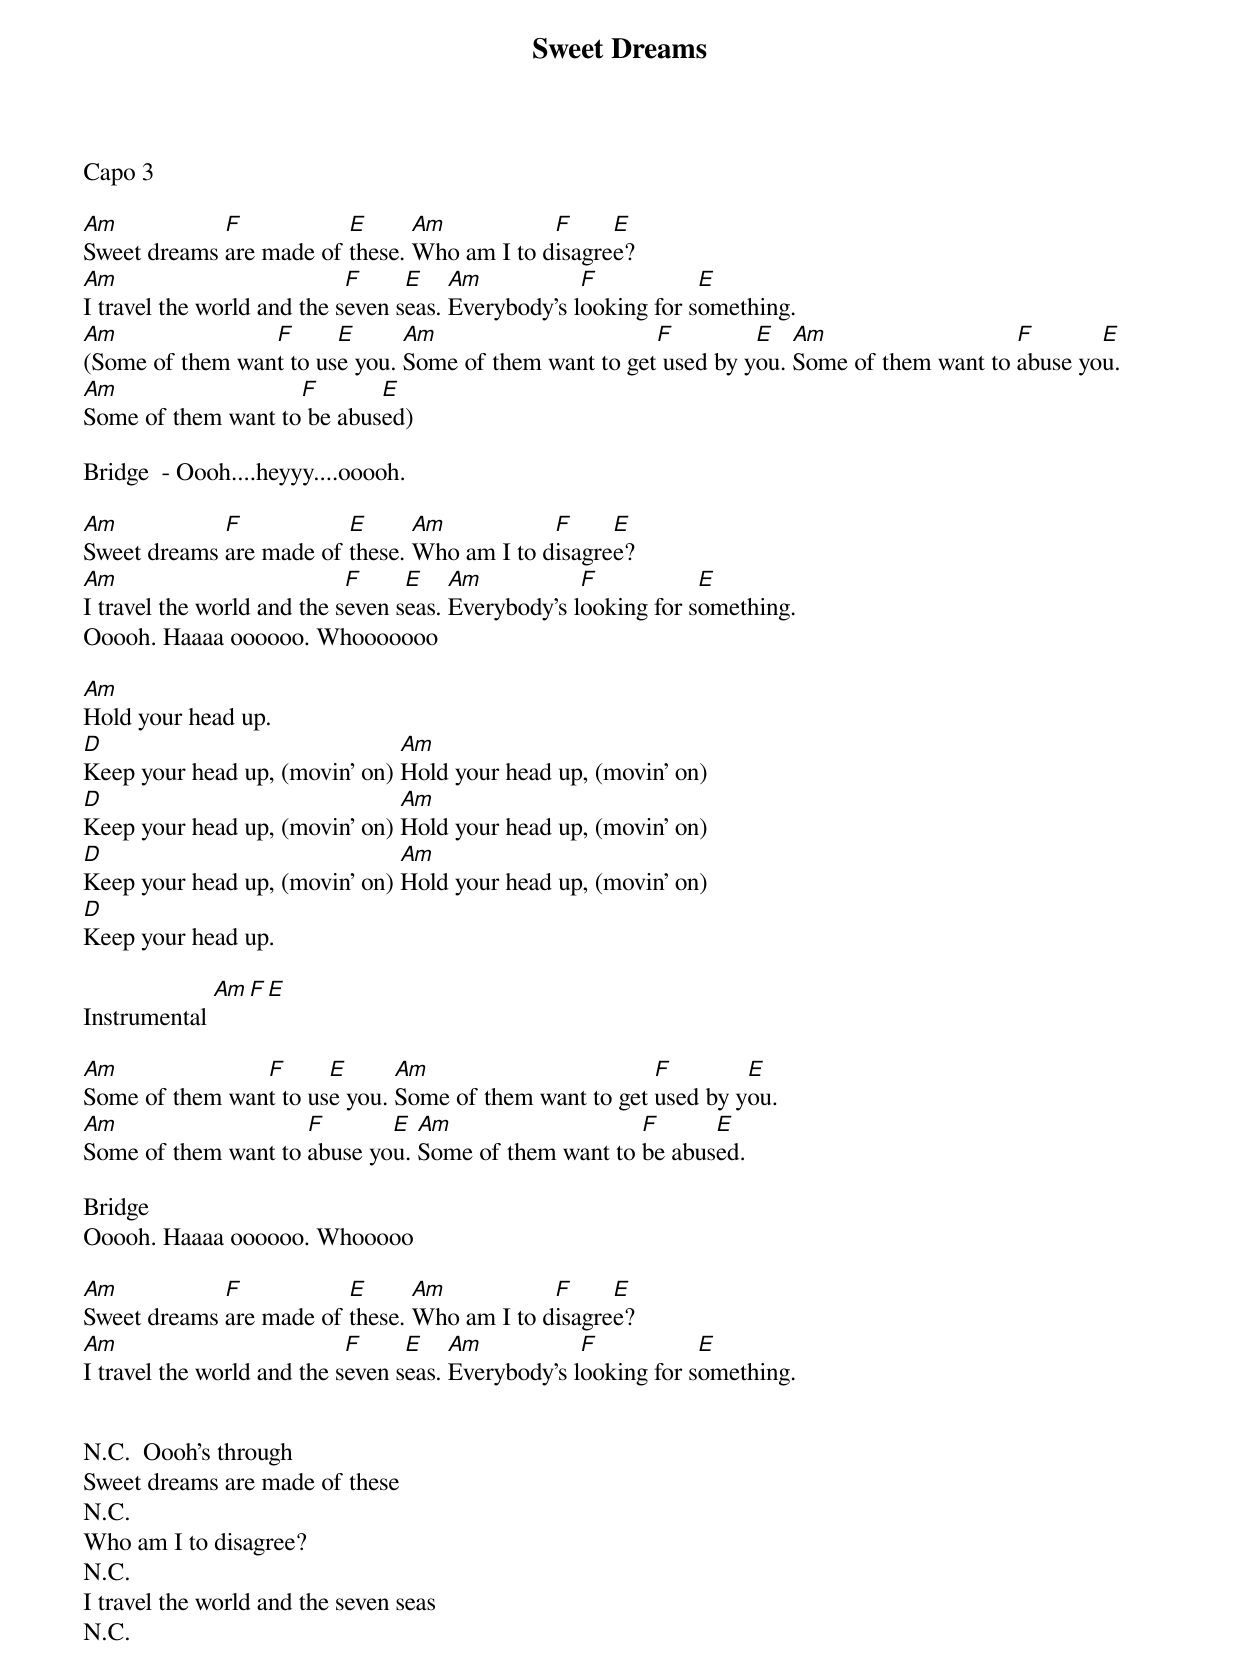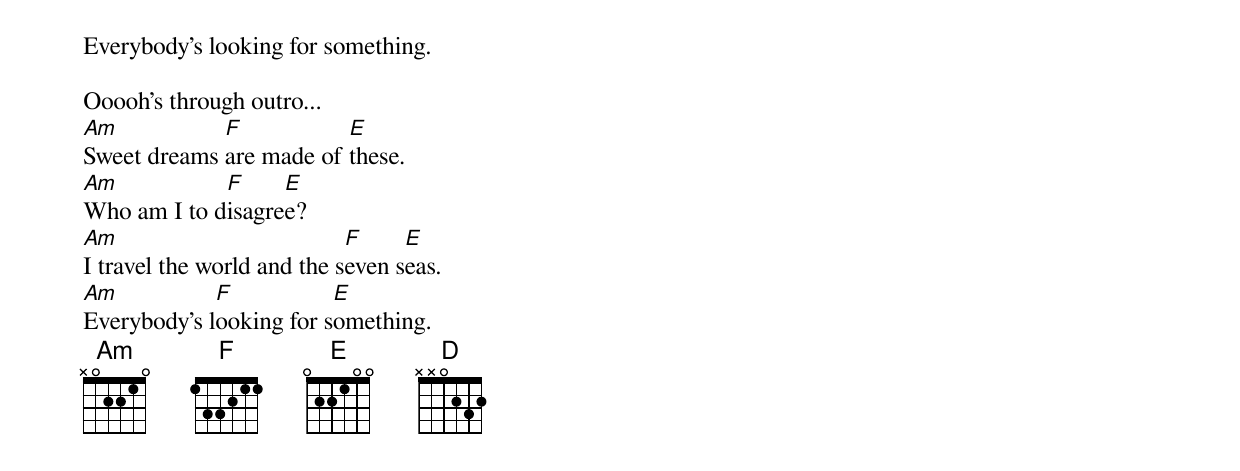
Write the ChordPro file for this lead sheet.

{title:Sweet Dreams}
Capo 3

[Am]Sweet dreams [F]are made of [E]these. [Am]Who am I to d[F]isagre[E]e?
[Am]I travel the world and the s[F]even s[E]eas. [Am]Everybody's l[F]ooking for s[E]omething.
[Am](Some of them wan[F]t to us[E]e you. [Am]Some of them want to get[F] used by y[E]ou. [Am]Some of them want to [F]abuse yo[E]u.
[Am]Some of them want to[F] be abus[E]ed)

Bridge  - Oooh....heyyy....ooooh.

[Am]Sweet dreams [F]are made of [E]these. [Am]Who am I to d[F]isagre[E]e?
[Am]I travel the world and the s[F]even s[E]eas. [Am]Everybody's l[F]ooking for s[E]omething.
Ooooh. Haaaa oooooo. Whooooooo

[Am]Hold your head up.
[D]Keep your head up, (movin' on) [Am]Hold your head up, (movin' on)
[D]Keep your head up, (movin' on) [Am]Hold your head up, (movin' on)
[D]Keep your head up, (movin' on) [Am]Hold your head up, (movin' on)
[D]Keep your head up.

Instrumental [Am][F][E]

[Am]Some of them wan[F]t to us[E]e you. [Am]Some of them want to get [F]used by y[E]ou.
[Am]Some of them want to [F]abuse yo[E]u. [Am]Some of them want to [F]be abus[E]ed.

Bridge
Ooooh. Haaaa oooooo. Whooooo

[Am]Sweet dreams [F]are made of [E]these. [Am]Who am I to d[F]isagre[E]e?
[Am]I travel the world and the s[F]even s[E]eas. [Am]Everybody's l[F]ooking for s[E]omething.


N.C.  Oooh's through
Sweet dreams are made of these
N.C.
Who am I to disagree?
N.C.
I travel the world and the seven seas
N.C.
Everybody's looking for something.

Ooooh's through outro...
[Am]Sweet dreams [F]are made of [E]these.
[Am]Who am I to d[F]isagre[E]e?
[Am]I travel the world and the s[F]even s[E]eas.
[Am]Everybody's l[F]ooking for s[E]omething.
